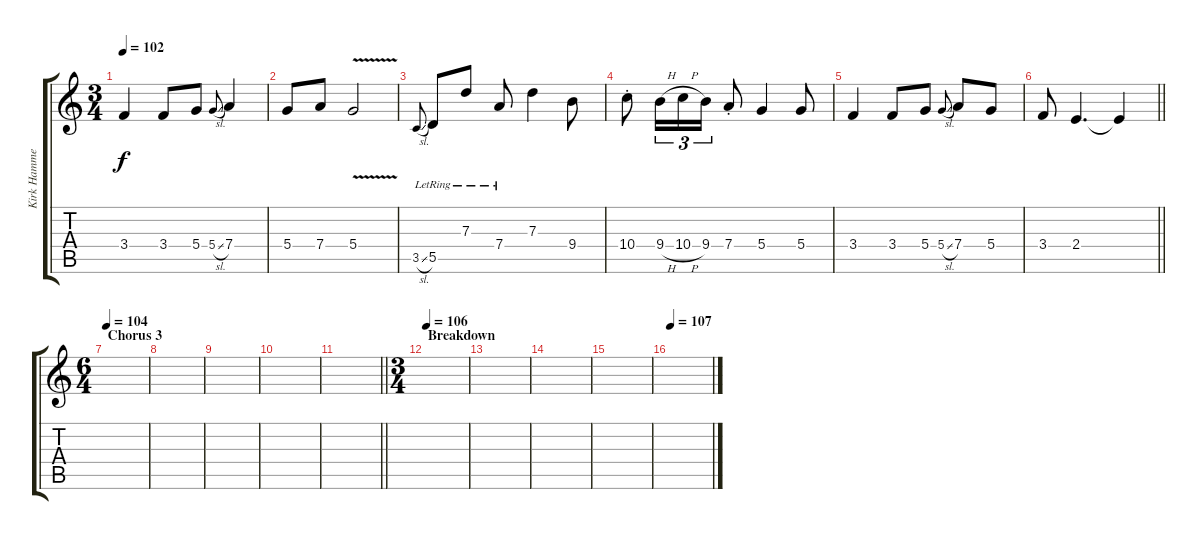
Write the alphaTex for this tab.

\track ("Kirk Hammett (Acoustic)" "Kirk Hamme") {instrument acousticguitarsteel}
\staff {score tabs}
\tuning (E4 B3 G3 D3 A2 E2) {hide}
\ts (3 4)
\tempo 102
\clef g2
\ks c
3.4.4{dy f} 3.4.8 5.4.8 5.4{sl}.8{gr onbeat} 7.4.4 |
5.4.8 7.4.8 5.4{v}.2 |
3.5{sl}.8{gr onbeat} 5.5{lr}.8 7.3{lr}.8 7.4{lr}.8 7.3.4 9.4.8 |
10.4{st}.8 9.4{h}.16{tu (3 2)} 10.4{h}.16{tu (3 2)} 9.4.16{tu (3 2)} 7.4{st}.8 5.4.4 5.4.8 |
3.4.4 3.4.8 5.4.8 5.4{sl}.8{gr onbeat} 7.4.8 5.4.8 |
\barLineRight lightlight
3.4.8 2.4.4{d} 2.4{t}.4 |
\ts (6 4)
\section ("" "Chorus 3")
\tempo 104
|
|
|
|
\barLineRight lightlight
|
\ts (3 4)
\section ("" "Breakdown")
\tempo 106
|
|
|
|
\tempo 107
